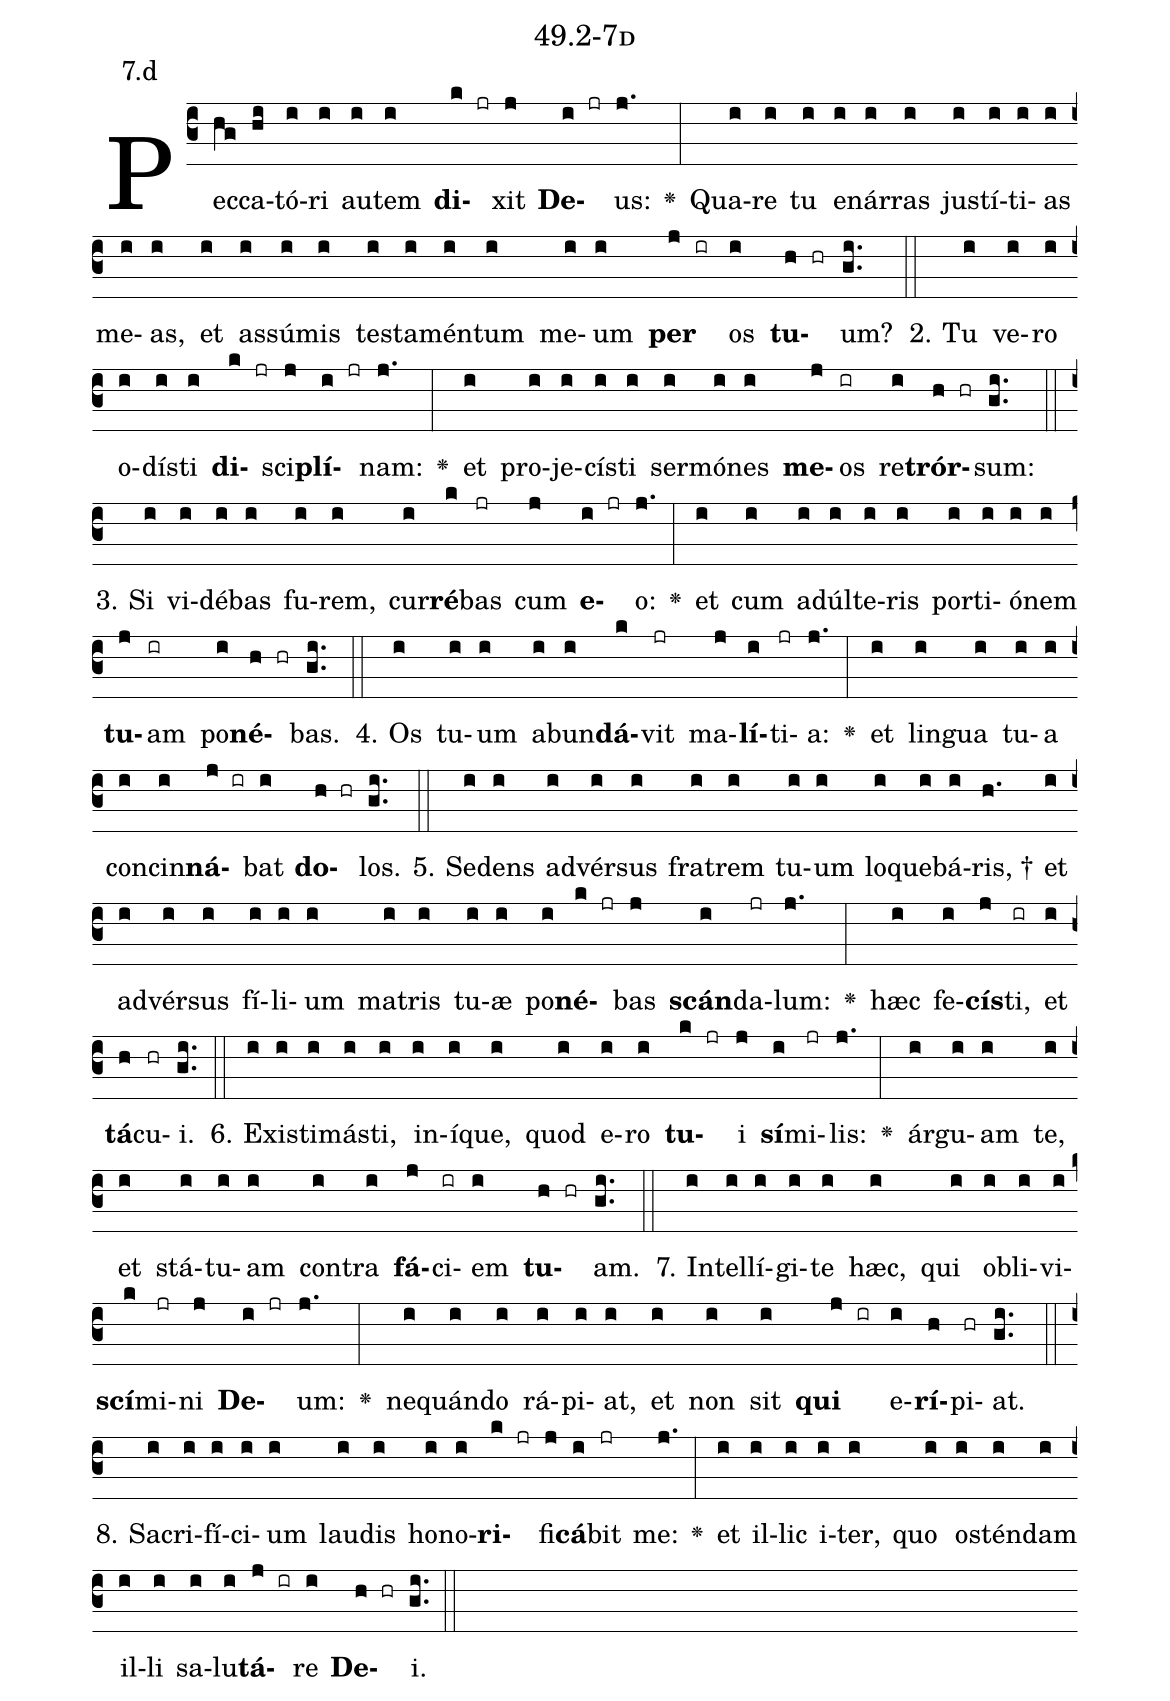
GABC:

name: 49.2-7d;
annotation: 7.d;
%%
(c3)Pec(hg)ca(hi)tó(i)ri(i) au(i)tem(i) <b>di</b>(k jr)xit(j) <b>De</b>(i jr)us:(j.) <v>\greheightstar</v>(:) Qua(i)re(i) tu(i) e(i)nár(i)ras(i) jus(i)tí(i)ti(i)as(i) me(i)as,(i) et(i) as(i)sú(i)mis(i) tes(i)ta(i)mén(i)tum(i) me(i)um(i) <b>per</b>(j ir) os(i) <b>tu</b>(h hr)um?(gi..) (::)
2. Tu(i) ve(i)ro(i) o(i)dís(i)ti(i) <b>di</b>(k jr)sci(j)<b>plí</b>(i jr)nam:(j.) <v>\greheightstar</v>(:) et(i) pro(i)je(i)cís(i)ti(i) ser(i)mó(i)nes(i) <b>me</b>(j)os(ir) re(i)<b>trór</b>(h hr)sum:(gi..) (::)
3. Si(i) vi(i)dé(i)bas(i) fu(i)rem,(i) cur(i)<b>ré</b>(k)bas(jr) cum(j) <b>e</b>(i jr)o:(j.) <v>\greheightstar</v>(:) et(i) cum(i) ad(i)úl(i)te(i)ris(i) por(i)ti(i)ó(i)nem(i) <b>tu</b>(j)am(ir) po(i)<b>né</b>(h hr)bas.(gi..) (::)
4. Os(i) tu(i)um(i) ab(i)un(i)<b>dá</b>(k)vit(jr) ma(j)<b>lí</b>(i)ti(jr)a:(j.) <v>\greheightstar</v>(:) et(i) lin(i)gua(i) tu(i)a(i) con(i)cin(i)<b>ná</b>(j ir)bat(i) <b>do</b>(h hr)los.(gi..) (::)
5. Se(i)dens(i) ad(i)vér(i)sus(i) fra(i)trem(i) tu(i)um(i) lo(i)que(i)bá(i)ris, †(h.) et(i) ad(i)vér(i)sus(i) fí(i)li(i)um(i) ma(i)tris(i) tu(i)æ(i) po(i)<b>né</b>(k jr)bas(j) <b>scán</b>(i)da(jr)lum:(j.) <v>\greheightstar</v>(:) hæc(i) fe(i)<b>cís</b>(j)ti,(ir) et(i) <b>tá</b>(h)cu(hr)i.(gi..) (::)
6. Ex(i)is(i)ti(i)más(i)ti,(i) in(i)í(i)que,(i) quod(i) e(i)ro(i) <b>tu</b>(k jr)i(j) <b>sí</b>(i)mi(jr)lis:(j.) <v>\greheightstar</v>(:) ár(i)gu(i)am(i) te,(i) et(i) stá(i)tu(i)am(i) con(i)tra(i) <b>fá</b>(j)ci(ir)em(i) <b>tu</b>(h hr)am.(gi..) (::)
7. In(i)tel(i)lí(i)gi(i)te(i) hæc,(i) qui(i) ob(i)li(i)vi(i)<b>scí</b>(k)mi(jr)ni(j) <b>De</b>(i jr)um:(j.) <v>\greheightstar</v>(:) ne(i)quán(i)do(i) rá(i)pi(i)at,(i) et(i) non(i) sit(i) <b>qui</b>(j ir) e(i)<b>rí</b>(h)pi(hr)at.(gi..) (::)
8. Sa(i)cri(i)fí(i)ci(i)um(i) lau(i)dis(i) ho(i)no(i)<b>ri</b>(k jr)fi(j)<b>cá</b>(i)bit(jr) me:(j.) <v>\greheightstar</v>(:) et(i) il(i)lic(i) i(i)ter,(i) quo(i) os(i)tén(i)dam(i) il(i)li(i) sa(i)lu(i)<b>tá</b>(j ir)re(i) <b>De</b>(h hr)i.(gi..) (::)
